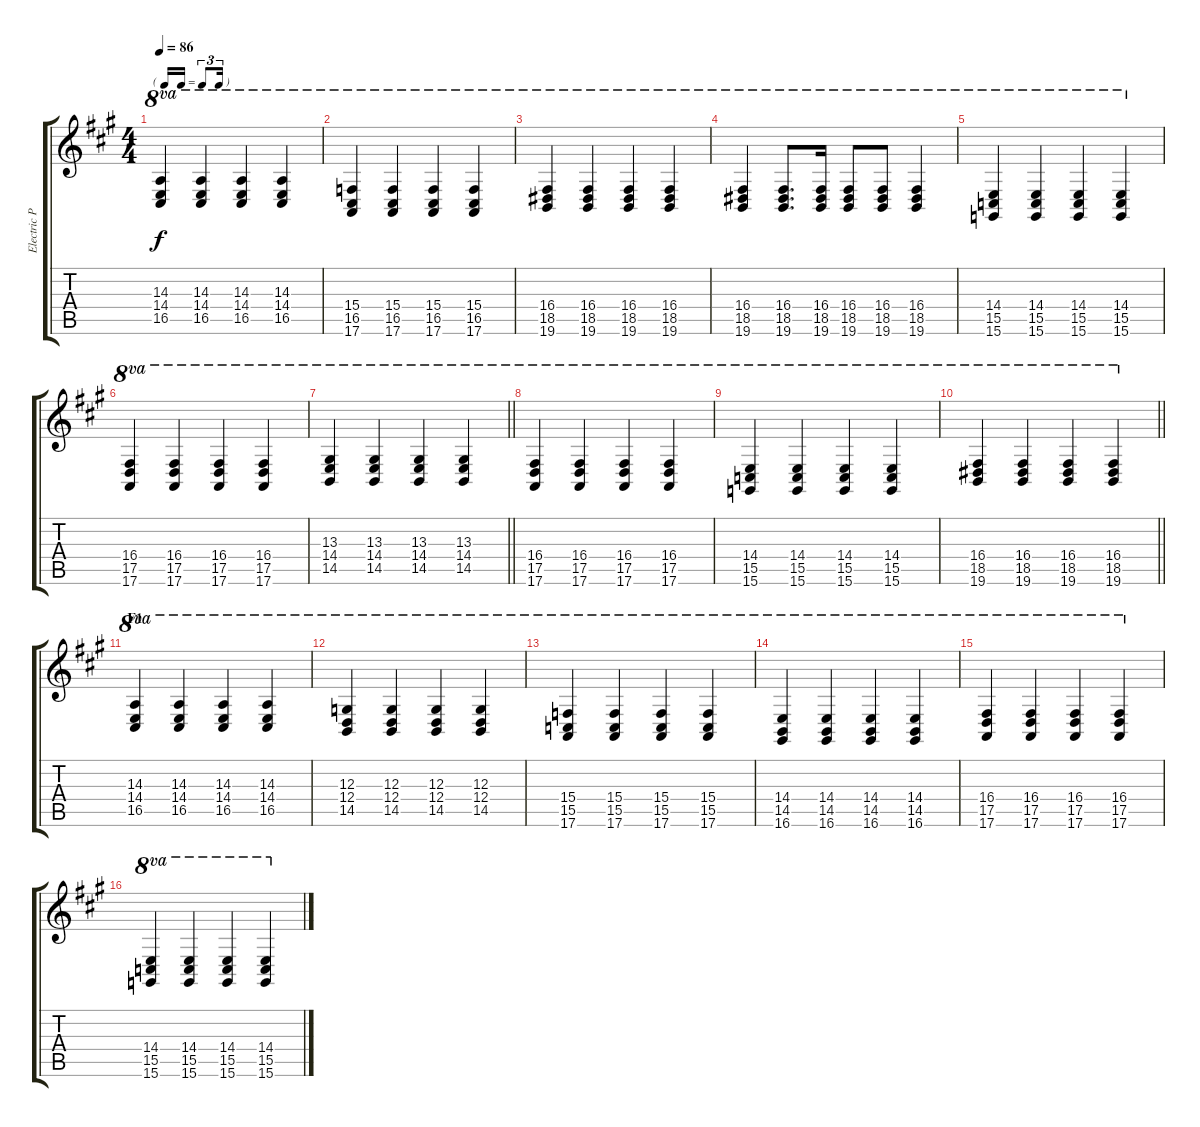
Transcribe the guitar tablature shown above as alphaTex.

\track ("Electric Piano RH (John Lennon)" "Electric P") {instrument rockorgan}
\staff {score tabs}
\tuning (E4 B3 G3 D3 A2 E2) {hide}
\ts (4 4)
\tf triplet16th
\tempo 86
\clef g2
\ks a
(14.3 14.4 16.5).4{ot 8va dy f} (14.3 14.4 16.5).4{ot 8va} (14.3 14.4 16.5).4{ot 8va} (14.3 14.4 16.5).4{ot 8va} |
(15.4 16.5 17.6).4{ot 8va} (15.4 16.5 17.6).4{ot 8va} (15.4 16.5 17.6).4{ot 8va} (15.4 16.5 17.6).4{ot 8va} |
(16.4 18.5 19.6).4{ot 8va} (16.4 18.5 19.6).4{ot 8va} (16.4 18.5 19.6).4{ot 8va} (16.4 18.5 19.6).4{ot 8va} |
(16.4 18.5 19.6).4{ot 8va} (16.4 18.5 19.6).8{d ot 8va} (16.4 18.5 19.6).16{ot 8va} (16.4 18.5 19.6).8{ot 8va} (16.4 18.5 19.6).8{ot 8va} (16.4 18.5 19.6).4{ot 8va} |
(14.4 15.5 15.6).4{ot 8va} (14.4 15.5 15.6).4{ot 8va} (14.4 15.5 15.6).4{ot 8va} (14.4 15.5 15.6).4{ot 8va} |
(16.4 17.5 17.6).4{ot 8va} (16.4 17.5 17.6).4{ot 8va} (16.4 17.5 17.6).4{ot 8va} (16.4 17.5 17.6).4{ot 8va} |
\barLineRight lightlight
(13.3 14.4 14.5).4{ot 8va} (13.3 14.4 14.5).4{ot 8va} (13.3 14.4 14.5).4{ot 8va} (13.3 14.4 14.5).4{ot 8va} |
(16.4 17.5 17.6).4{ot 8va} (16.4 17.5 17.6).4{ot 8va} (16.4 17.5 17.6).4{ot 8va} (16.4 17.5 17.6).4{ot 8va} |
(14.4 15.5 15.6).4{ot 8va} (14.4 15.5 15.6).4{ot 8va} (14.4 15.5 15.6).4{ot 8va} (14.4 15.5 15.6).4{ot 8va} |
\barLineRight lightlight
(16.4 18.5 19.6).4{ot 8va} (16.4 18.5 19.6).4{ot 8va} (16.4 18.5 19.6).4{ot 8va} (16.4 18.5 19.6).4{ot 8va} |
\section ("" "F1")
(14.3 14.4 16.5).4{ot 8va} (14.3 14.4 16.5).4{ot 8va} (14.3 14.4 16.5).4{ot 8va} (14.3 14.4 16.5).4{ot 8va} |
(12.3 12.4 14.5).4{ot 8va} (12.3 12.4 14.5).4{ot 8va} (12.3 12.4 14.5).4{ot 8va} (12.3 12.4 14.5).4{ot 8va} |
(15.4 15.5 17.6).4{ot 8va} (15.4 15.5 17.6).4{ot 8va} (15.4 15.5 17.6).4{ot 8va} (15.4 15.5 17.6).4{ot 8va} |
(14.4 14.5 16.6).4{ot 8va} (14.4 14.5 16.6).4{ot 8va} (14.4 14.5 16.6).4{ot 8va} (14.4 14.5 16.6).4{ot 8va} |
(16.4 17.5 17.6).4{ot 8va} (16.4 17.5 17.6).4{ot 8va} (16.4 17.5 17.6).4{ot 8va volume 12} (16.4 17.5 17.6).4{ot 8va} |
(14.4 15.5 15.6).4{ot 8va} (14.4 15.5 15.6).4{ot 8va} (14.4 15.5 15.6).4{ot 8va} (14.4 15.5 15.6).4{ot 8va}
